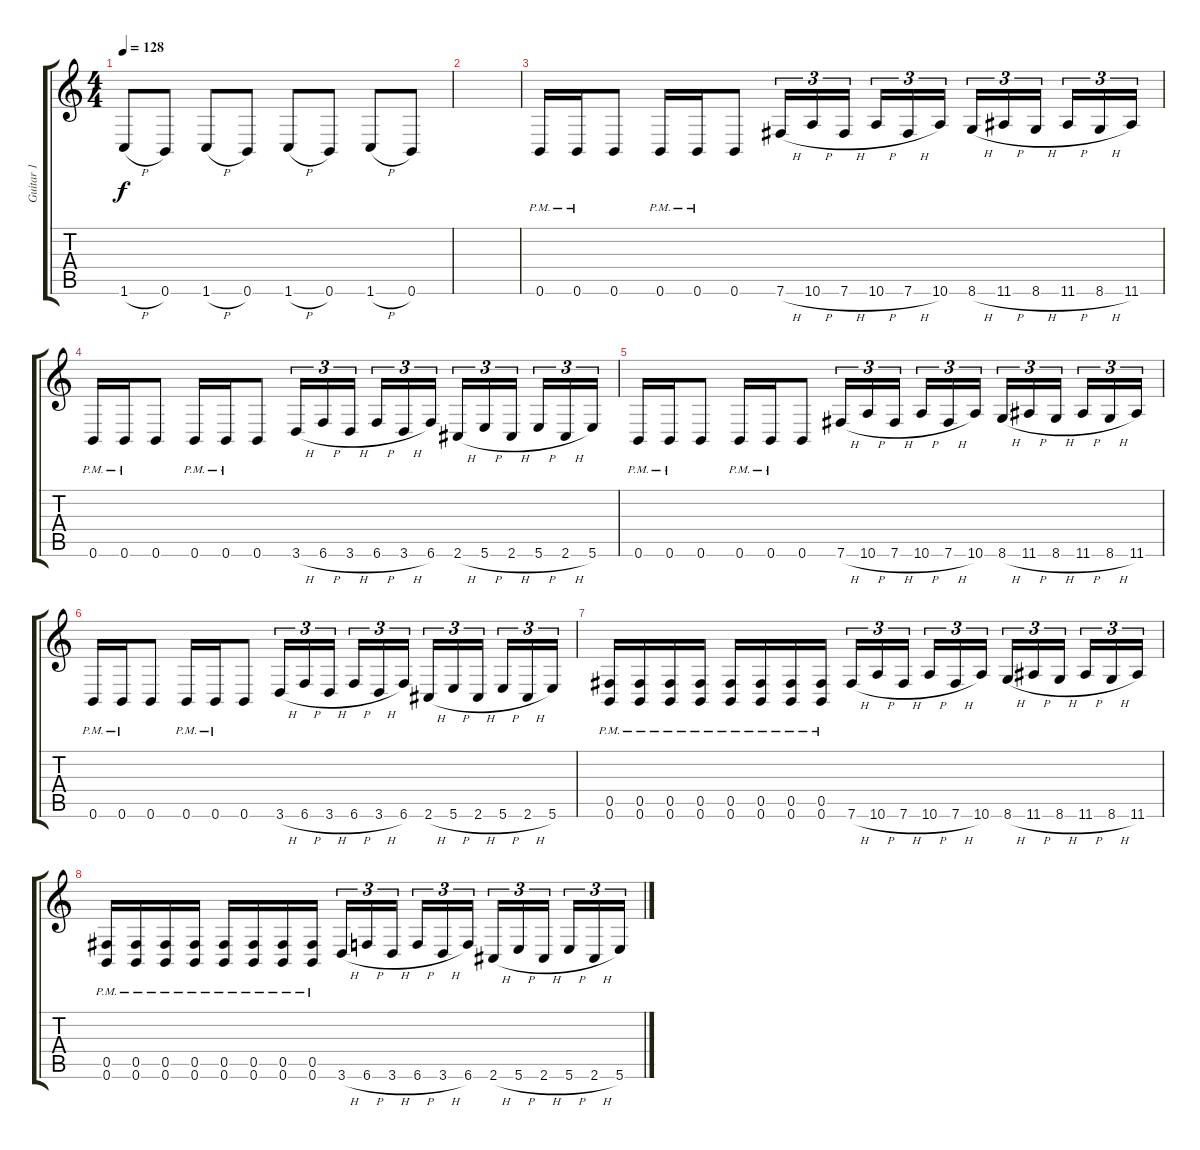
\track ("Guitar 1" "Guitar 1") {instrument distortionguitar}
\staff {score tabs}
\tuning (Db4 Ab3 E3 B2 Gb2 B1) {hide}
\ts (4 4)
\tempo 128
\clef g2
\ks c
1.6{h}.8{dy f} 0.6.8 1.6{h}.8 0.6.8 1.6{h}.8 0.6.8 1.6{h}.8 0.6.8 |
|
0.6{pm}.16 0.6{pm}.16 0.6.8 0.6{pm}.16 0.6{pm}.16 0.6.8 7.6{h}.16{tu (3 2)} 10.6{h}.16{tu (3 2)} 7.6{h}.16{tu (3 2) beam splitsecondary} 10.6{h}.16{tu (3 2)} 7.6{h}.16{tu (3 2)} 10.6.16{tu (3 2)} 8.6{h}.16{tu (3 2)} 11.6{h}.16{tu (3 2)} 8.6{h}.16{tu (3 2) beam splitsecondary} 11.6{h}.16{tu (3 2)} 8.6{h}.16{tu (3 2)} 11.6.16{tu (3 2)} |
0.6{pm}.16 0.6{pm}.16 0.6.8 0.6{pm}.16 0.6{pm}.16 0.6.8 3.6{h}.16{tu (3 2)} 6.6{h}.16{tu (3 2)} 3.6{h}.16{tu (3 2) beam splitsecondary} 6.6{h}.16{tu (3 2)} 3.6{h}.16{tu (3 2)} 6.6.16{tu (3 2)} 2.6{h}.16{tu (3 2)} 5.6{h}.16{tu (3 2)} 2.6{h}.16{tu (3 2) beam splitsecondary} 5.6{h}.16{tu (3 2)} 2.6{h}.16{tu (3 2)} 5.6.16{tu (3 2)} |
0.6{pm}.16 0.6{pm}.16 0.6.8 0.6{pm}.16 0.6{pm}.16 0.6.8 7.6{h}.16{tu (3 2)} 10.6{h}.16{tu (3 2)} 7.6{h}.16{tu (3 2) beam splitsecondary} 10.6{h}.16{tu (3 2)} 7.6{h}.16{tu (3 2)} 10.6.16{tu (3 2)} 8.6{h}.16{tu (3 2)} 11.6{h}.16{tu (3 2)} 8.6{h}.16{tu (3 2) beam splitsecondary} 11.6{h}.16{tu (3 2)} 8.6{h}.16{tu (3 2)} 11.6.16{tu (3 2)} |
0.6{pm}.16 0.6{pm}.16 0.6.8 0.6{pm}.16 0.6{pm}.16 0.6.8 3.6{h}.16{tu (3 2)} 6.6{h}.16{tu (3 2)} 3.6{h}.16{tu (3 2) beam splitsecondary} 6.6{h}.16{tu (3 2)} 3.6{h}.16{tu (3 2)} 6.6.16{tu (3 2)} 2.6{h}.16{tu (3 2)} 5.6{h}.16{tu (3 2)} 2.6{h}.16{tu (3 2) beam splitsecondary} 5.6{h}.16{tu (3 2)} 2.6{h}.16{tu (3 2)} 5.6.16{tu (3 2)} |
(0.5{pm} 0.6{pm}).16 (0.5{pm} 0.6{pm}).16 (0.5{pm} 0.6{pm}).16 (0.5{pm} 0.6{pm}).16 (0.5{pm} 0.6{pm}).16 (0.5{pm} 0.6{pm}).16 (0.5{pm} 0.6{pm}).16 (0.5{pm} 0.6{pm}).16 7.6{h}.16{tu (3 2)} 10.6{h}.16{tu (3 2)} 7.6{h}.16{tu (3 2) beam splitsecondary} 10.6{h}.16{tu (3 2)} 7.6{h}.16{tu (3 2)} 10.6.16{tu (3 2)} 8.6{h}.16{tu (3 2)} 11.6{h}.16{tu (3 2)} 8.6{h}.16{tu (3 2) beam splitsecondary} 11.6{h}.16{tu (3 2)} 8.6{h}.16{tu (3 2)} 11.6.16{tu (3 2)} |
(0.5{pm} 0.6{pm}).16 (0.5{pm} 0.6{pm}).16 (0.5{pm} 0.6{pm}).16 (0.5{pm} 0.6{pm}).16 (0.5{pm} 0.6{pm}).16 (0.5{pm} 0.6{pm}).16 (0.5{pm} 0.6{pm}).16 (0.5{pm} 0.6{pm}).16 3.6{h}.16{tu (3 2)} 6.6{h}.16{tu (3 2)} 3.6{h}.16{tu (3 2) beam splitsecondary} 6.6{h}.16{tu (3 2)} 3.6{h}.16{tu (3 2)} 6.6.16{tu (3 2)} 2.6{h}.16{tu (3 2)} 5.6{h}.16{tu (3 2)} 2.6{h}.16{tu (3 2) beam splitsecondary} 5.6{h}.16{tu (3 2)} 2.6{h}.16{tu (3 2)} 5.6.16{tu (3 2)}
